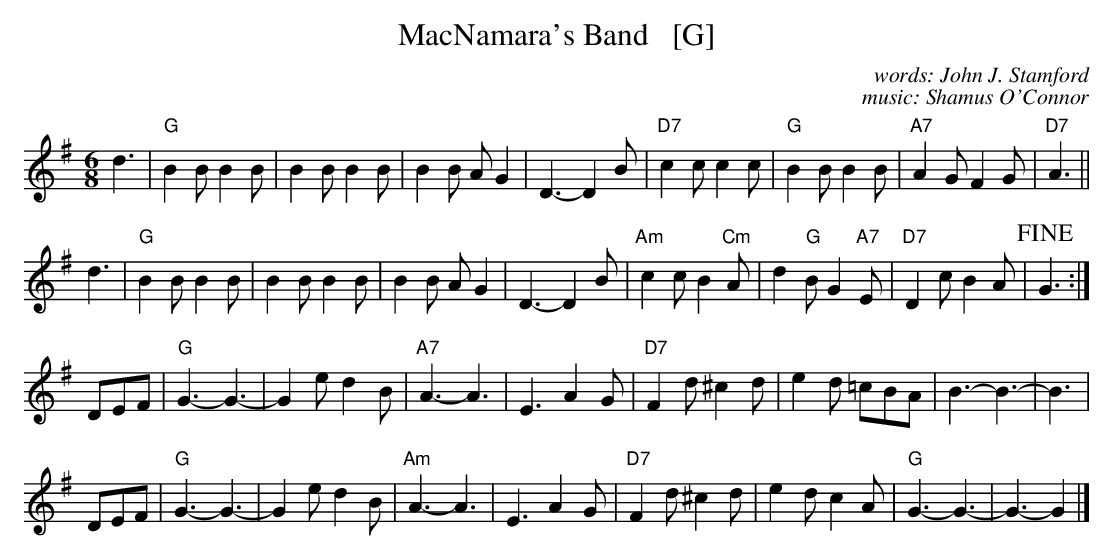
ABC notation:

X:1
T: MacNamara's Band   [G]
C: words: John J. Stamford
C: music: Shamus O'Connor
L: 1/8
M: 6/8
K: G
d3 | "G"B2B B2B | B2B B2B | B2B AG2 | D3- D2B | "D7"c2c c2c | "G"B2B B2B | "A7"A2G F2G | "D7"A3 ||
d3 | "G"B2B B2B | B2B B2B | B2B AG2 | D3- D2B | "Am"c2c B2 "Cm"A | d2 "G"B G2 "A7"E | "D7"D2c B2A | !fine!G3 :|
DEF | "G"G3- G3- | G2e d2B | "A7"A3- A3 | E3 A2G | "D7"F2d ^c2d | e2d =cBA | B3- B3- | B3 |
DEF | "G"G3- G3- | G2e d2B | "Am"A3- A3 | E3 A2G | "D7"F2d ^c2d | e2d c2A | "G"G3- G3- | G3- G2 |]
